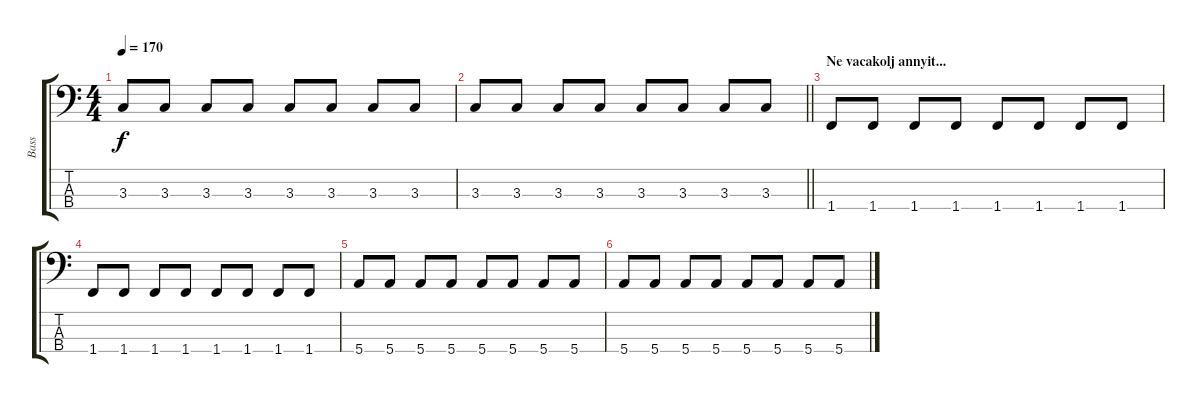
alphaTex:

\track ("Bass" "Bass") {instrument electricbassfinger}
\staff {score tabs}
\tuning (G2 D2 A1 E1) {hide}
\ts (4 4)
\tempo 170
\clef f4
\ks c
3.3.8{dy f} 3.3.8 3.3.8 3.3.8 3.3.8 3.3.8 3.3.8 3.3.8 |
\barLineRight lightlight
3.3.8 3.3.8 3.3.8 3.3.8 3.3.8 3.3.8 3.3.8 3.3.8 |
\section ("" "Ne vacakolj annyit...")
1.4.8 1.4.8 1.4.8 1.4.8 1.4.8 1.4.8 1.4.8 1.4.8 |
1.4.8 1.4.8 1.4.8 1.4.8 1.4.8 1.4.8 1.4.8 1.4.8 |
5.4.8 5.4.8 5.4.8 5.4.8 5.4.8 5.4.8 5.4.8 5.4.8 |
5.4.8 5.4.8 5.4.8 5.4.8 5.4.8 5.4.8 5.4.8 5.4.8
